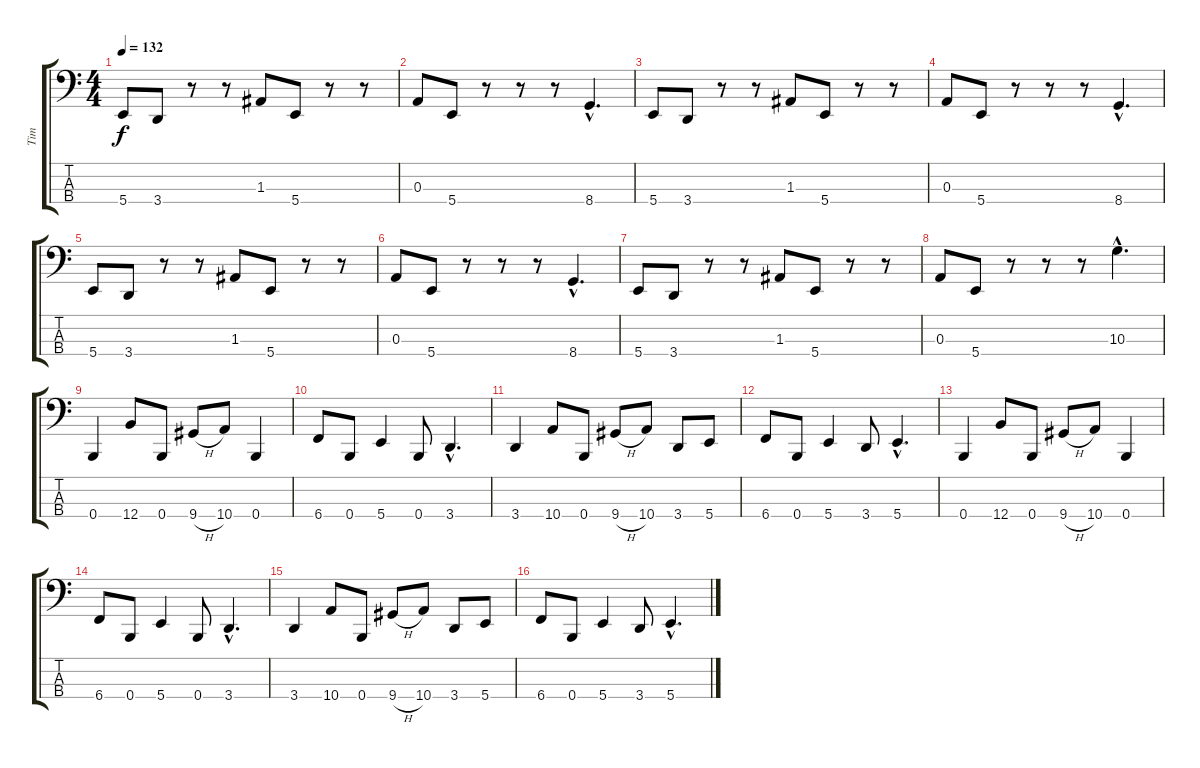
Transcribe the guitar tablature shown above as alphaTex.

\track ("Tim" "Tim") {instrument electricbasspick}
\staff {score tabs}
\tuning (G2 D2 A1 B0) {hide}
\ts (4 4)
\tempo 132
\clef f4
\ks c
5.4.8{dy f} 3.4.8 r.8 r.8 1.3.8 5.4.8 r.8 r.8 |
0.3.8 5.4.8 r.8 r.8 r.8 8.4{hac}.4{d} |
5.4.8 3.4.8 r.8 r.8 1.3.8 5.4.8 r.8 r.8 |
0.3.8 5.4.8 r.8 r.8 r.8 8.4{hac}.4{d} |
5.4.8 3.4.8 r.8 r.8 1.3.8 5.4.8 r.8 r.8 |
0.3.8 5.4.8 r.8 r.8 r.8 8.4{hac}.4{d} |
5.4.8 3.4.8 r.8 r.8 1.3.8 5.4.8 r.8 r.8 |
0.3.8 5.4.8 r.8 r.8 r.8 10.3{hac}.4{d} |
0.4.4 12.4.8 0.4.8 9.4{h}.8 10.4.8 0.4.4 |
6.4.8 0.4.8 5.4.4 0.4.8 3.4{hac}.4{d} |
3.4.4 10.4.8 0.4.8 9.4{h}.8 10.4.8 3.4.8 5.4.8 |
6.4.8 0.4.8 5.4.4 3.4.8 5.4{hac}.4{d} |
0.4.4 12.4.8 0.4.8 9.4{h}.8 10.4.8 0.4.4 |
6.4.8 0.4.8 5.4.4 0.4.8 3.4{hac}.4{d} |
3.4.4 10.4.8 0.4.8 9.4{h}.8 10.4.8 3.4.8 5.4.8 |
6.4.8 0.4.8 5.4.4 3.4.8 5.4{hac}.4{d}
